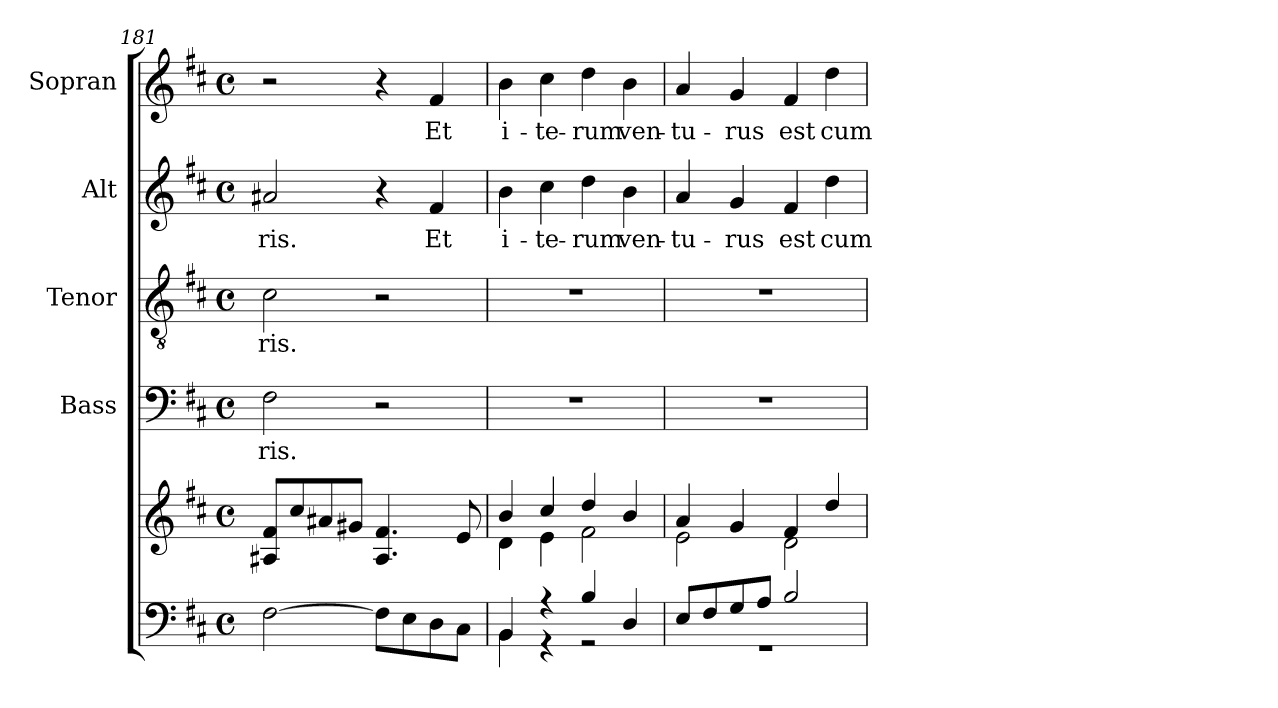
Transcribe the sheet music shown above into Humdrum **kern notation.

**kern	**kern	**kern	**text	**kern	**text	**kern	**text	**kern	**text
*part5	*part5	*part4	*part4	*part3	*part3	*part2	*part2	*part1	*part1
*staff6	*staff5	*staff4	*staff4	*staff3	*staff3	*staff2	*staff2	*staff1	*staff1
*	*	*I"Bass	*	*I"Tenor	*	*I"Alt	*	*I"Sopran	*
*	*	*I'B.	*	*I'T.	*	*I'A.	*	*I'S.	*
*clefF4	*clefG2	*clefF4	*	*clefGv2	*	*clefG2	*	*clefG2	*
*k[f#c#]	*k[f#c#]	*k[f#c#]	*	*k[f#c#]	*	*k[f#c#]	*	*k[f#c#]	*
*D:	*D:	*D:	*	*D:	*	*D:	*	*D:	*
*M4/4	*M4/4	*M4/4	*	*M4/4	*	*M4/4	*	*M4/4	*
*met(c)	*met(c)	*met(c)	*	*met(c)	*	*met(c)	*	*met(c)	*
=181	=181	=181	=181	=181	=181	=181	=181	=181	=181
!	!	!	!LO:LY:b	!	!LO:LY:b	!	!LO:LY:b	!	!
[2F#\	8A#X/ 8f#/L	2F#\	-ris.	2c#\	-ris.	2a#X/	-ris.	2r	.
.	8cc#/	.	.	.	.	.	.	.	.
.	8a#X/	.	.	.	.	.	.	.	.
.	8g#X/J	.	.	.	.	.	.	.	.
8F#\L]	4.A#/ 4.f#/	2r	.	2r	.	4r	.	4r	.
8E\	.	.	.	.	.	.	.	.	.
!	!	!	!	!	!	!	!LO:LY:b	!	!LO:LY:b
8D\	.	.	.	.	.	4f#/	Et	4f#/	Et
8C#\J	8e/	.	.	.	.	.	.	.	.
=182	=182	=182	=182	=182	=182	=182	=182	=182	=182
*^	*^	*	*	*	*	*	*	*	*
!	!	!	!	!	!	!	!	!	!LO:LY:b	!	!LO:LY:b
4BB/	4BB\	4b/	4d\	1r	.	1r	.	4b\	i-	4b\	i-
!	!	!	!	!	!	!	!	!	!LO:LY:b	!	!LO:LY:b
4r	4r	4cc#/	4e\	.	.	.	.	4cc#\	-te-	4cc#\	-te-
!	!	!	!	!	!	!	!	!	!LO:LY:b	!	!LO:LY:b
4B/	2rGG	4dd/	2f#\	.	.	.	.	4dd\	-rum	4dd\	-rum
!	!	!	!	!	!	!	!	!	!LO:LY:b	!	!LO:LY:b
4D/	.	4b/	.	.	.	.	.	4b\	ven-	4b\	ven-
=183	=183	=183	=183	=183	=183	=183	=183	=183	=183	=183	=183
!	!	!	!	!	!	!	!	!	!LO:LY:b	!	!LO:LY:b
8E/L	1rGG	4a/	2e\	1r	.	1r	.	4a/	-tu-	4a/	-tu-
8F#/	.	.	.	.	.	.	.	.	.	.	.
!	!	!	!	!	!	!	!	!	!LO:LY:b	!	!LO:LY:b
8G/	.	4g/	.	.	.	.	.	4g/	-rus	4g/	-rus
8A/J	.	.	.	.	.	.	.	.	.	.	.
!	!	!	!	!	!	!	!	!	!LO:LY:b	!	!LO:LY:b
2B/	.	4f#/	2d\	.	.	.	.	4f#/	est	4f#/	est
!	!	!	!	!	!	!	!	!	!LO:LY:b	!	!LO:LY:b
.	.	4dd/	.	.	.	.	.	4dd\	cum	4dd\	cum
*v	*v	*	*	*	*	*	*	*	*	*	*
*	*v	*v	*	*	*	*	*	*	*	*
=	=	=	=	=	=	=	=	=	=
*-	*-	*-	*-	*-	*-	*-	*-	*-	*-
